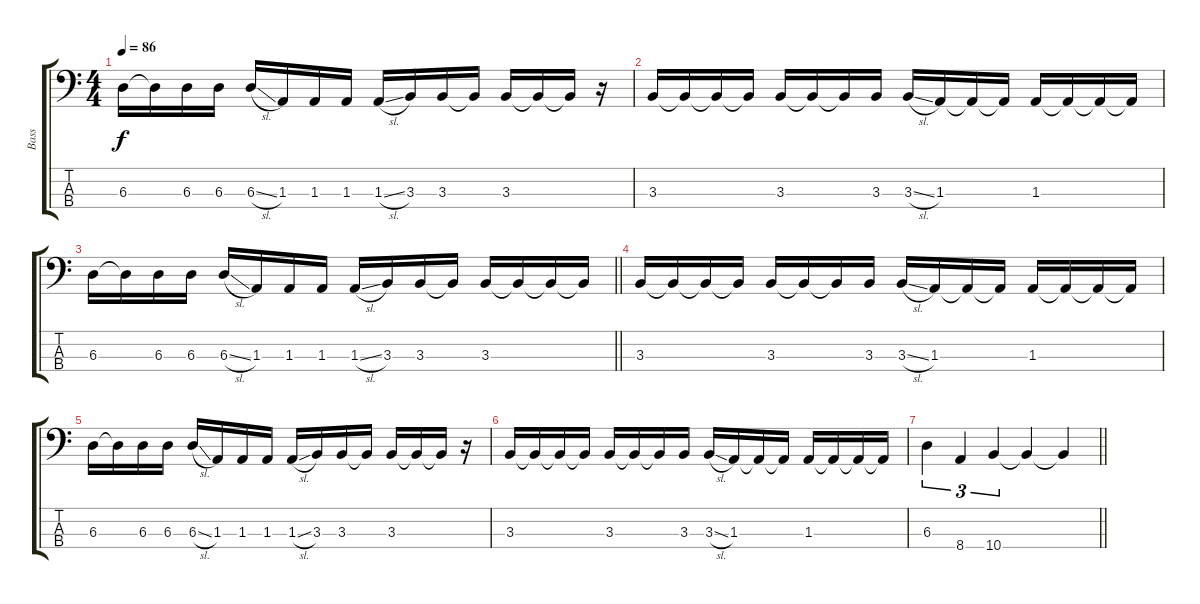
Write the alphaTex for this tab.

\track ("Bass" "Bass") {instrument electricbassfinger}
\staff {score tabs}
\tuning (Gb2 Db2 Ab1 Db1) {hide}
\ts (4 4)
\tempo 86
\clef f4
\ks c
6.3.16{dy f} 6.3{t}.16 6.3.16 6.3.16 6.3{sl}.16 1.3.16 1.3.16 1.3.16 1.3{sl}.16 3.3.16 3.3.16 3.3{t}.16 3.3.16 3.3{t}.16 3.3{t}.16 r.16 |
3.3.16 3.3{t}.16 3.3{t}.16 3.3{t}.16 3.3.16 3.3{t}.16 3.3{t}.16 3.3.16 3.3{sl}.16 1.3.16 1.3{t}.16 1.3{t}.16 1.3.16 1.3{t}.16 1.3{t}.16 1.3{t}.16 |
\barLineRight lightlight
6.3.16 6.3{t}.16 6.3.16 6.3.16 6.3{sl}.16 1.3.16 1.3.16 1.3.16 1.3{sl}.16 3.3.16 3.3.16 3.3{t}.16 3.3.16 3.3{t}.16 3.3{t}.16 3.3{t}.16 |
3.3.16 3.3{t}.16 3.3{t}.16 3.3{t}.16 3.3.16 3.3{t}.16 3.3{t}.16 3.3.16 3.3{sl}.16 1.3.16 1.3{t}.16 1.3{t}.16 1.3.16 1.3{t}.16 1.3{t}.16 1.3{t}.16 |
6.3.16 6.3{t}.16 6.3.16 6.3.16 6.3{sl}.16 1.3.16 1.3.16 1.3.16 1.3{sl}.16 3.3.16 3.3.16 3.3{t}.16 3.3.16 3.3{t}.16 3.3{t}.16 r.16 |
3.3.16 3.3{t}.16 3.3{t}.16 3.3{t}.16 3.3.16 3.3{t}.16 3.3{t}.16 3.3.16 3.3{sl}.16 1.3.16 1.3{t}.16 1.3{t}.16 1.3.16 1.3{t}.16 1.3{t}.16 1.3{t}.16 |
\barLineRight lightlight
6.3.4{tu (3 2)} 8.4.4{tu (3 2)} 10.4.4{tu (3 2)} 10.4{t}.4 10.4{t}.4
